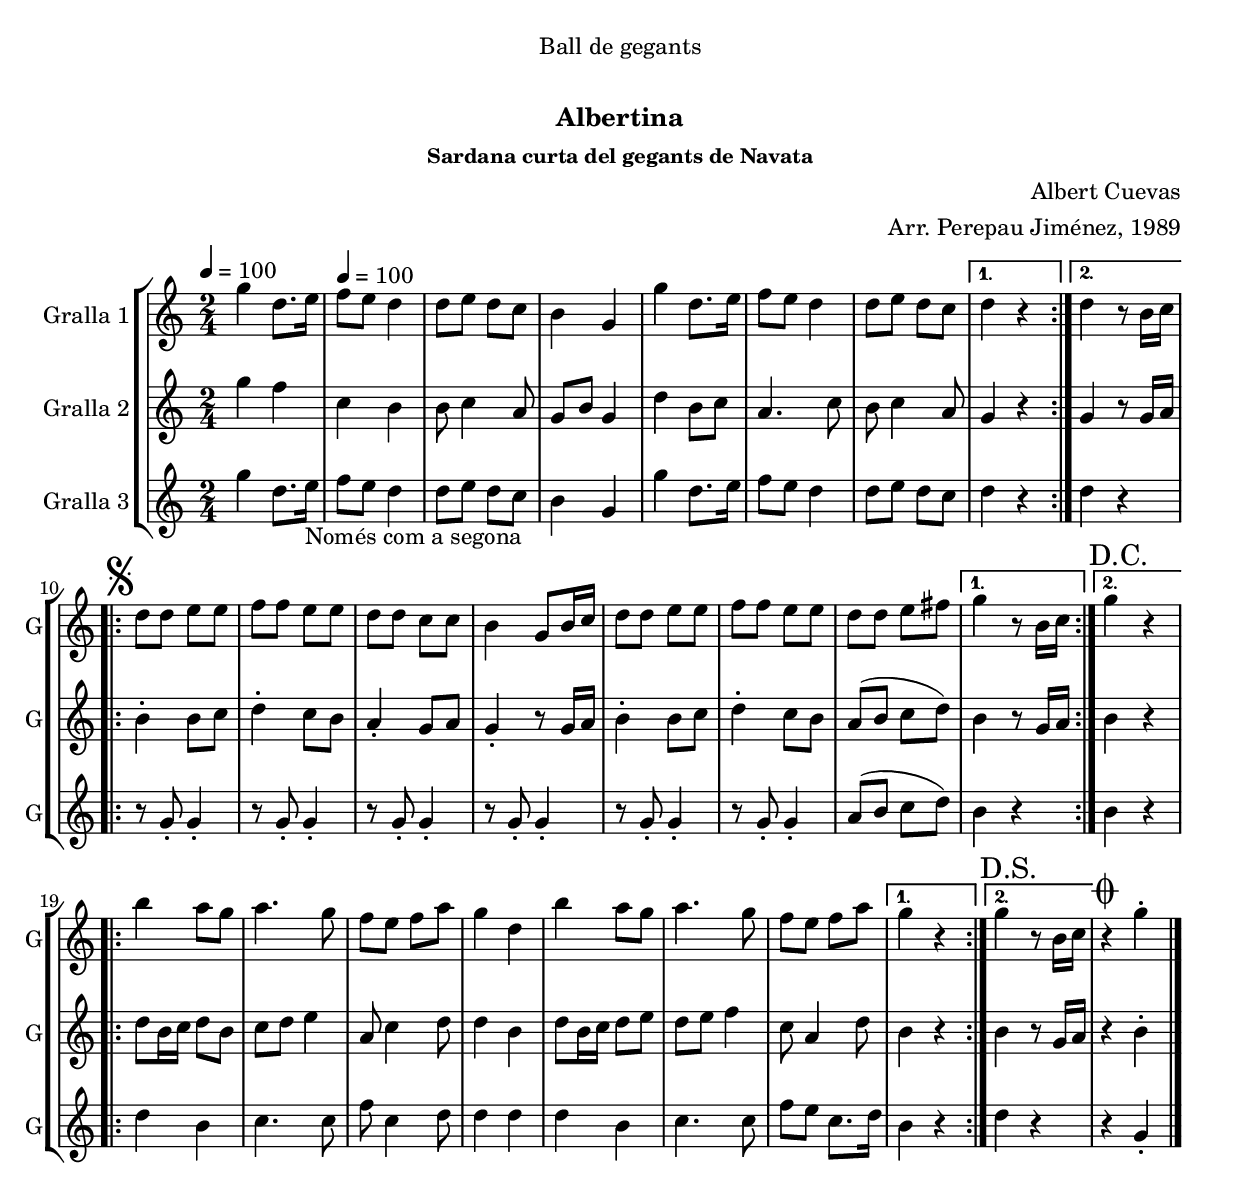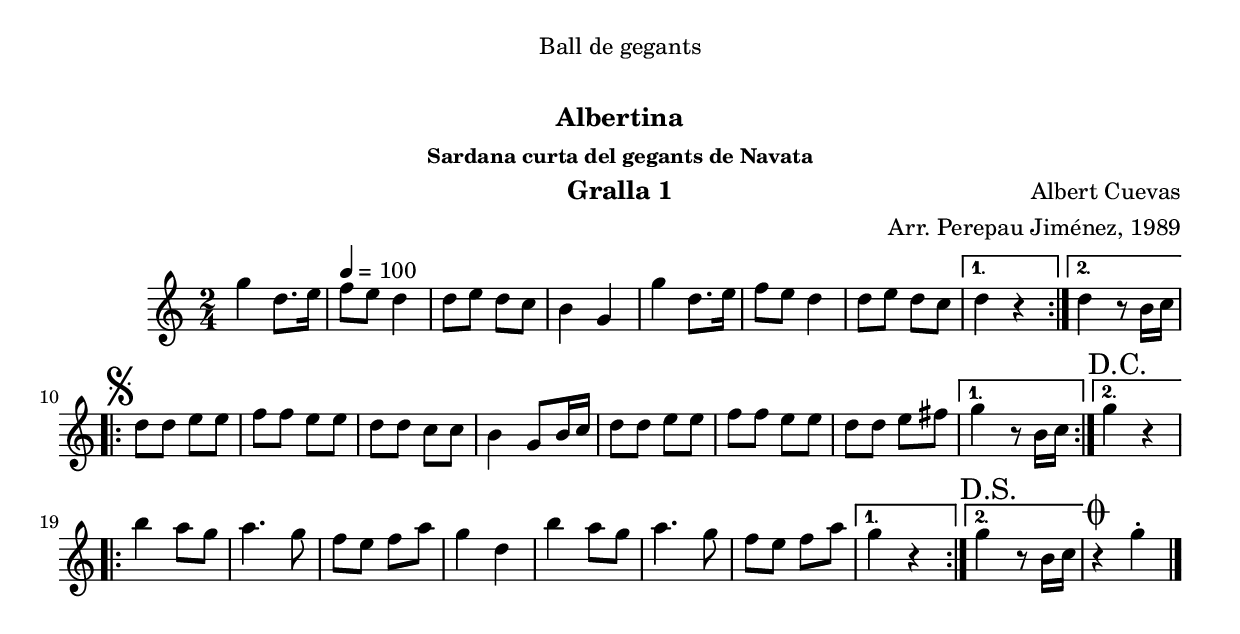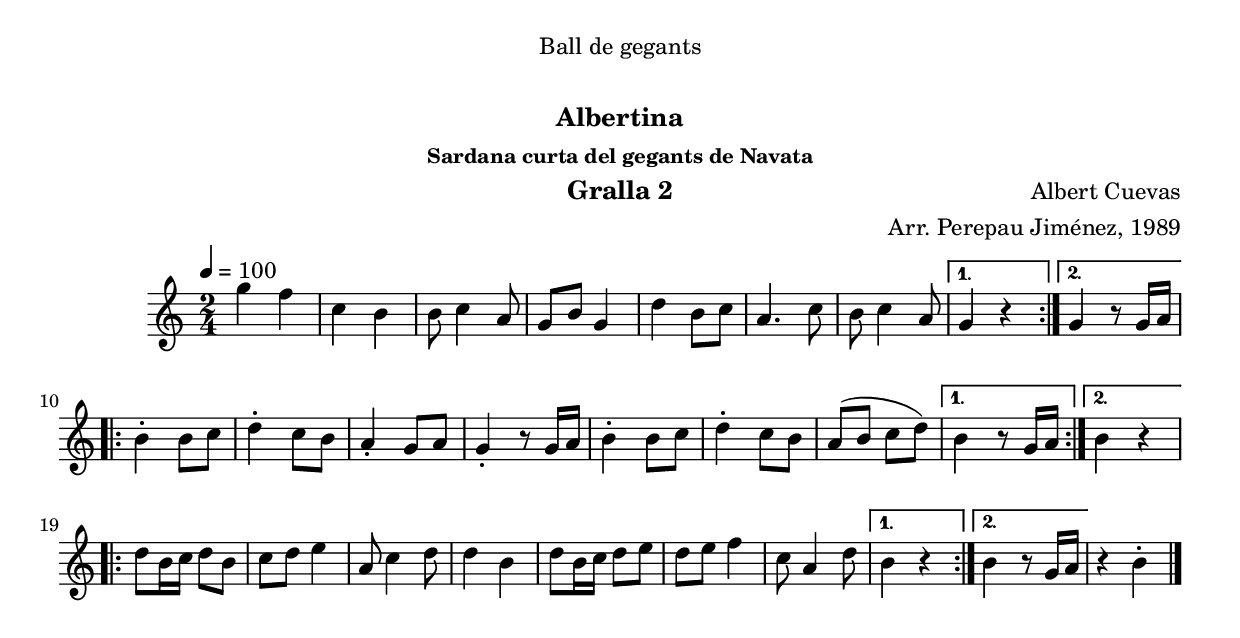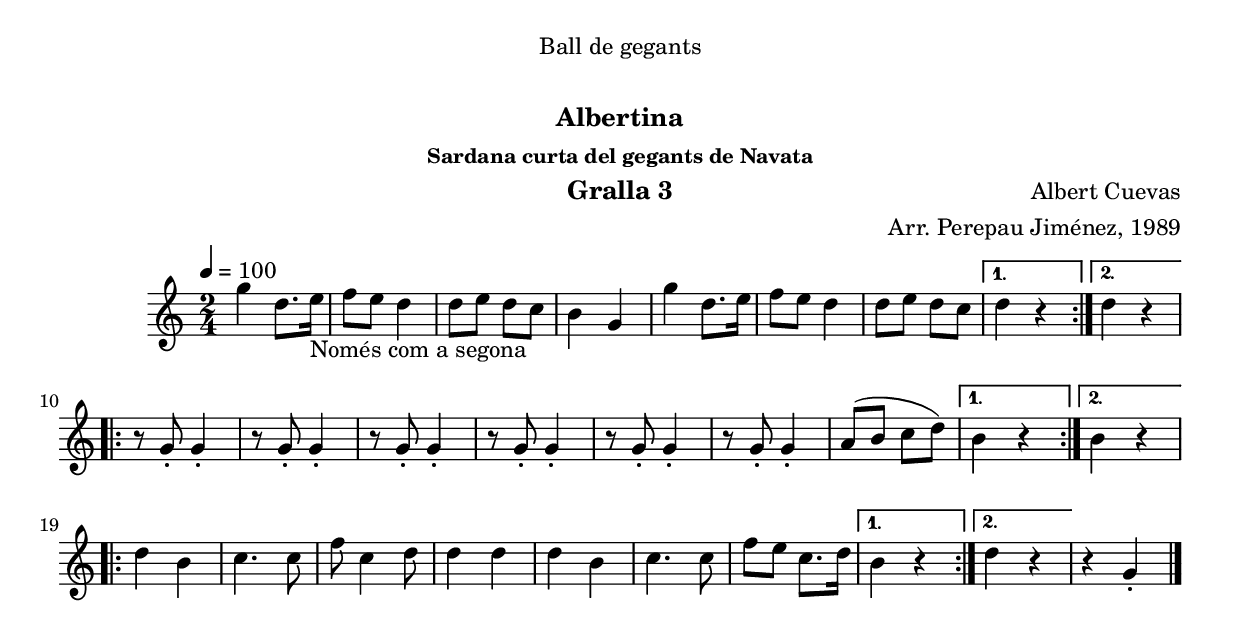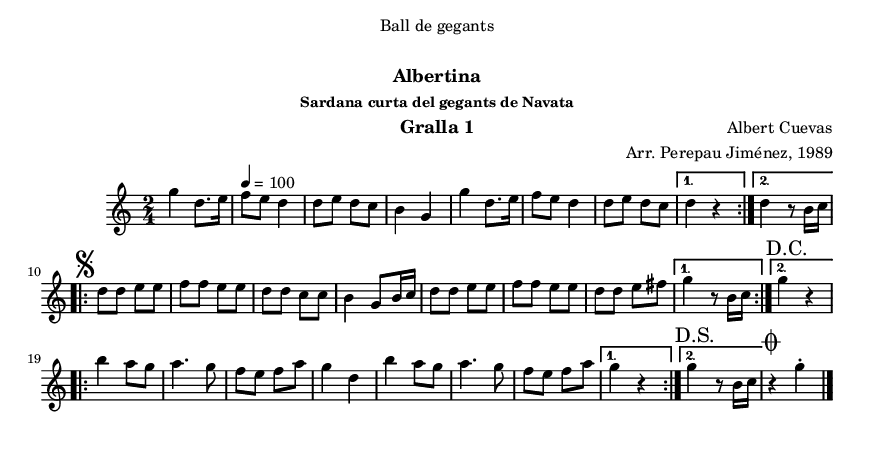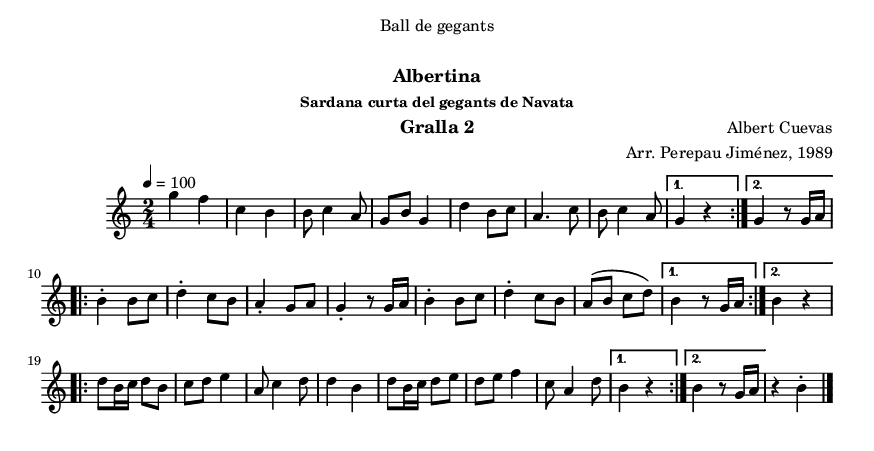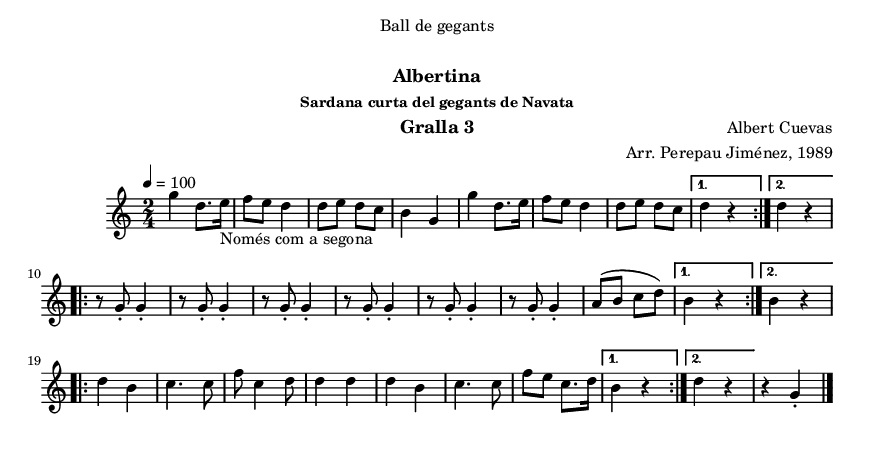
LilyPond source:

\version "2.16.0"

\header {
  dedication="Ball de gegants"
  title="  "
  subtitle="Albertina"
  subsubtitle="Sardana curta del gegants de Navata"
  poet=""
  meter=""
  piece=""
  composer="Albert Cuevas"
  arranger="Arr. Perepau Jiménez, 1989"
  opus=""
  instrument=""
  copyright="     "
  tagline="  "
}

liniaroAa =
\relative g''
{
  \clef treble
  \key c \major
  \time 2/4
  \repeat volta 2 { g4 d8. e16 \tempo 4 = 100  |
  f8 e d4  |
  d8 e d c  |
  b4 g  |
  %05
  g'4 d8. e16  |
  f8 e d4  |
  d8 e d c }
  \alternative { { d4 r }
  { d4 r8 b16 c } }
  %10
  \repeat volta 2 { \mark \markup {\musicglyph #"scripts.segno"} d8 d e e  |
  f8 f e e  |
  d8 d c c  |
  b4 g8 b16 c  |
  d8 d e e  |
  %15
  f8 f e e  |
   d8 d e fis }
  \alternative { { g4 r8 b,16 c }
  { \mark "D.C." g'4 r } }
  \repeat volta 2 {
  b4 a8 g  |
  %20
  a4. g8  |
  f8 e f a  |
  g4 d  |
  b'4 a8 g  |
  a4. g8  |
  %25
  f8 e f a }
  \alternative { { g4 r }
  { \mark "D.S." g4 r8 b,16 c } }
  \mark \markup {\musicglyph #"scripts.coda"} r4 g'-.  \bar "|."
}

liniaroAb =
\relative g''
{
  \tempo 4 = 100
  \clef treble
  \key c \major
  \time 2/4
  \repeat volta 2 { g4 f  |
  c4 b  |
  b8 c4 a8  |
  g8 b g4  |
  %05
  d'4 b8 c  |
  a4. c8  |
  b8 c4 a8 }
  \alternative { { g4 r }
  { g4 r8 g16 a } }
  %10
  \repeat volta 2 { b4-. b8 c  |
  d4-. c8 b  |
  a4-. g8 a  |
  g4-. r8 g16 a  |
  b4-. b8 c  |
  %15
  d4-. c8 b  |
  a8 ( b c d ) }
  \alternative { { b4 r8 g16 a }
  { b4 r } }
  \repeat volta 2 {
  d8 b16 c d8 b  |
  %20
  c8 d e4  |
  a,8 c4 d8  |
  d4 b  |
  d8 b16 c d8 e  |
  d8 e f4  |
  %25
  c8 a4 d8 }
  \alternative { { b4 r }
  { b4 r8 g16 a } }
  r4 b-.  \bar "|."
}

liniaroAc =
\relative g''
{
  \tempo 4 = 100
  \clef treble
  \key c \major
  \time 2/4
  \repeat volta 2 { g4 d8. e16 _"Només com a segona"  |
  f8 e d4  |
  d8 e d c  |
  b4 g  |
  %05
  g'4 d8. e16  |
  f8 e d4  |
  d8 e d c }
  \alternative { { d4 r }
  { d4 r } }
  %10
  \repeat volta 2 { r8 g,-. g4-.  |
  r8 g-. g4-.  |
  r8 g-. g4-.  |
  r8 g-. g4-.  |
  r8 g-. g4-.  |
  %15
  r8 g-. g4-.  |
  a8 ( b c d ) }
  \alternative { { b4 r }
  { b4 r } }
  \repeat volta 2 {
  d4 b  |
  %20
  c4. c8  |
  f8 c4 d8  |
  d4 d  |
  d4 b  |
  c4. c8  |
  %25
  f8 e c8. d16 }
  \alternative { { b4 r }
  { d4 r } }
  r4 g,-.  \bar "|."
}

\book {

\paper {
  print-page-number = false
}

\bookpart {
  \score {
    \new StaffGroup {
      \override Score.RehearsalMark #'self-alignment-X = #LEFT
      <<
        \new Staff \with {instrumentName = #"Gralla 1" shortInstrumentName = #"G"} \liniaroAa
        \new Staff \with {instrumentName = #"Gralla 2" shortInstrumentName = #"G"} \liniaroAb
        \new Staff \with {instrumentName = #"Gralla 3" shortInstrumentName = #"G"} \liniaroAc
      >>
    }
    \layout {}
  }\score { \unfoldRepeats
    \new StaffGroup {
      \override Score.RehearsalMark #'self-alignment-X = #LEFT
      <<
        \new Staff \with {instrumentName = #"Gralla 1" shortInstrumentName = #"G"} \liniaroAa
        \new Staff \with {instrumentName = #"Gralla 2" shortInstrumentName = #"G"} \liniaroAb
        \new Staff \with {instrumentName = #"Gralla 3" shortInstrumentName = #"G"} \liniaroAc
      >>
    }
    \midi {}
  }
}

\bookpart {
  \header {instrument="Gralla 1"}
  \score {
    \new StaffGroup {
      \override Score.RehearsalMark #'self-alignment-X = #LEFT
      <<
        \new Staff \liniaroAa
      >>
    }
    \layout {}
  }\score { \unfoldRepeats
    \new StaffGroup {
      \override Score.RehearsalMark #'self-alignment-X = #LEFT
      <<
        \new Staff \liniaroAa
      >>
    }
    \midi {}
  }
}

\bookpart {
  \header {instrument="Gralla 2"}
  \score {
    \new StaffGroup {
      \override Score.RehearsalMark #'self-alignment-X = #LEFT
      <<
        \new Staff \liniaroAb
      >>
    }
    \layout {}
  }\score { \unfoldRepeats
    \new StaffGroup {
      \override Score.RehearsalMark #'self-alignment-X = #LEFT
      <<
        \new Staff \liniaroAb
      >>
    }
    \midi {}
  }
}

\bookpart {
  \header {instrument="Gralla 3"}
  \score {
    \new StaffGroup {
      \override Score.RehearsalMark #'self-alignment-X = #LEFT
      <<
        \new Staff \liniaroAc
      >>
    }
    \layout {}
  }\score { \unfoldRepeats
    \new StaffGroup {
      \override Score.RehearsalMark #'self-alignment-X = #LEFT
      <<
        \new Staff \liniaroAc
      >>
    }
    \midi {}
  }
}

}

\book {

\paper {
  print-page-number = false
  #(set-paper-size "a6landscape")
  #(layout-set-staff-size 14)
}

\bookpart {
  \header {instrument="Gralla 1"}
  \score {
    \new StaffGroup {
      \override Score.RehearsalMark #'self-alignment-X = #LEFT
      <<
        \new Staff \liniaroAa
      >>
    }
    \layout {}
  }
}

\bookpart {
  \header {instrument="Gralla 2"}
  \score {
    \new StaffGroup {
      \override Score.RehearsalMark #'self-alignment-X = #LEFT
      <<
        \new Staff \liniaroAb
      >>
    }
    \layout {}
  }
}

\bookpart {
  \header {instrument="Gralla 3"}
  \score {
    \new StaffGroup {
      \override Score.RehearsalMark #'self-alignment-X = #LEFT
      <<
        \new Staff \liniaroAc
      >>
    }
    \layout {}
  }
}

}

